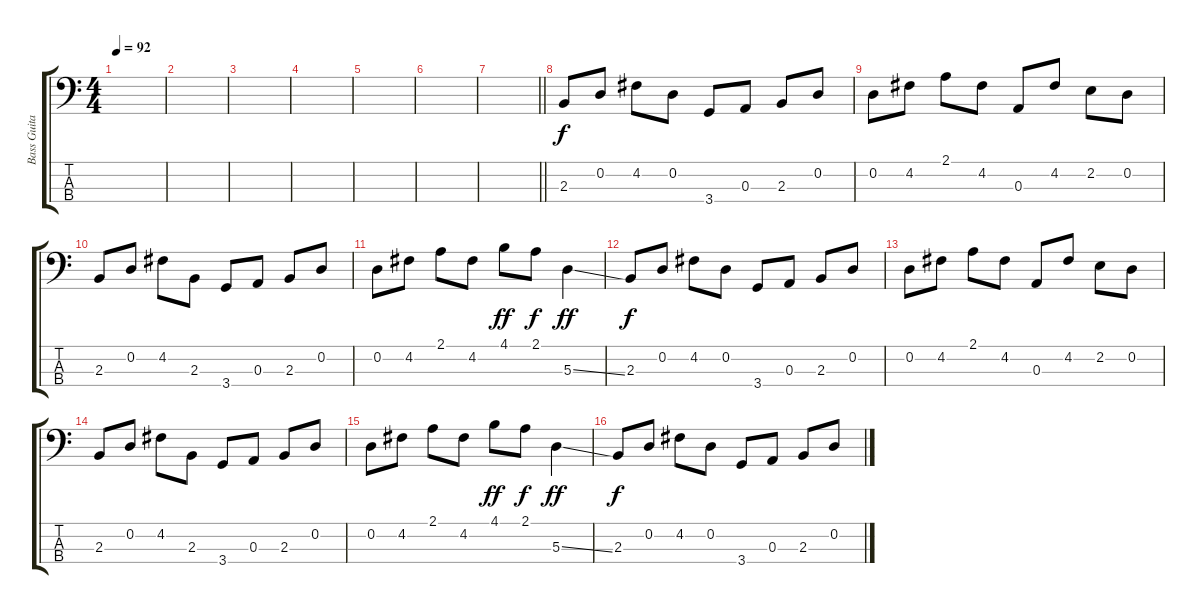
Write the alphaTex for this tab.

\track ("Bass Guitar" "Bass Guita") {instrument electricbassfinger}
\staff {score tabs}
\tuning (G2 D2 A1 E1) {hide}
\ts (4 4)
\tempo 92
\clef f4
\ks c
|
|
|
|
|
|
\barLineRight lightlight
|
2.3.8 0.2.8 4.2.8 0.2.8 3.4.8 0.3.8 2.3.8 0.2.8 |
0.2.8 4.2.8 2.1.8 4.2.8 0.3.8 4.2.8 2.2.8 0.2.8 |
2.3.8 0.2.8 4.2.8 2.3.8 3.4.8 0.3.8 2.3.8 0.2.8 |
0.2.8 4.2.8 2.1.8 4.2.8 4.1.8{dy ff} 2.1.8{dy f} 5.3{ss}.4{dy ff} |
2.3.8{dy f} 0.2.8 4.2.8 0.2.8 3.4.8 0.3.8 2.3.8 0.2.8 |
0.2.8 4.2.8 2.1.8 4.2.8 0.3.8 4.2.8 2.2.8 0.2.8 |
2.3.8 0.2.8 4.2.8 2.3.8 3.4.8 0.3.8 2.3.8 0.2.8 |
0.2.8 4.2.8 2.1.8 4.2.8 4.1.8{dy ff} 2.1.8{dy f} 5.3{ss}.4{dy ff} |
2.3.8{dy f} 0.2.8 4.2.8 0.2.8 3.4.8 0.3.8 2.3.8 0.2.8
